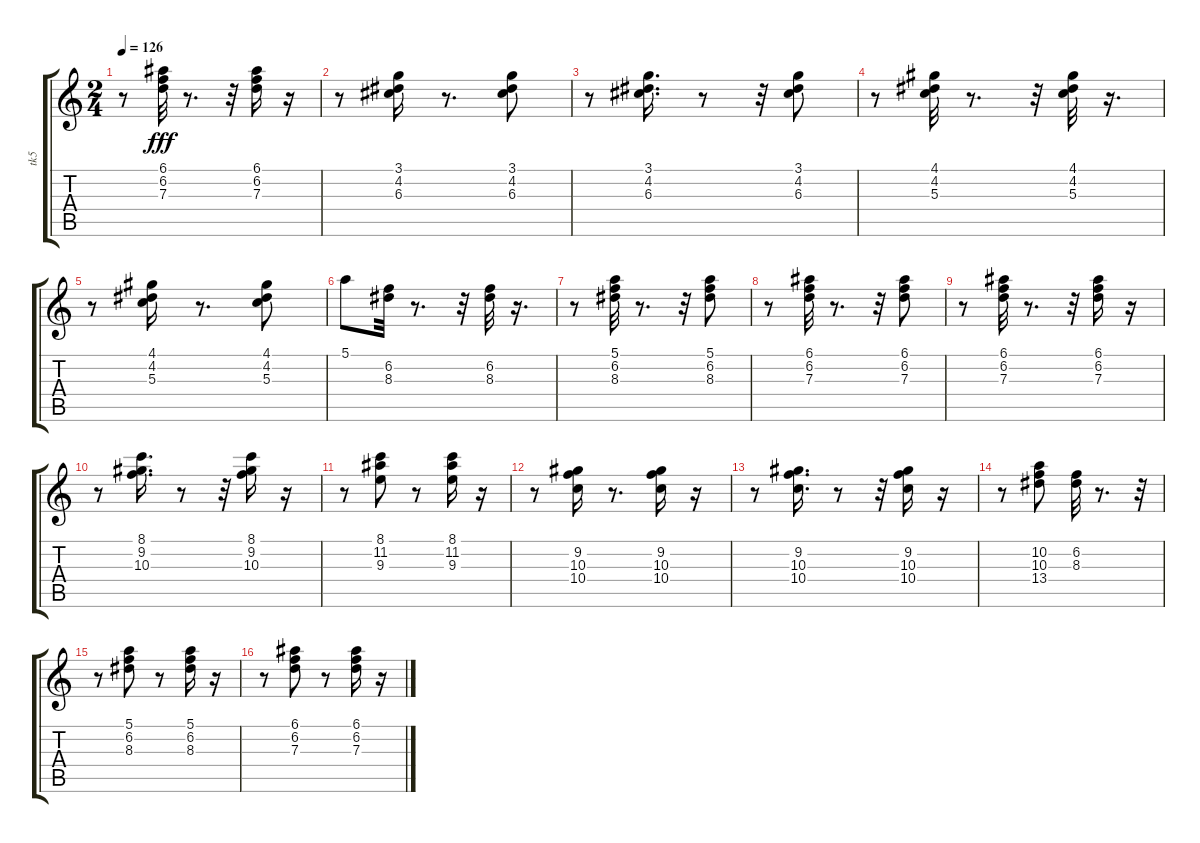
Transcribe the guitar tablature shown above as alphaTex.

\track ("tk5" "tk5") {instrument acousticguitarnylon}
\staff {score tabs}
\tuning (E4 B3 G3 D3 A2 E2) {hide}
\ts (2 4)
\tempo 126
\clef g2
\ks c
r.8{dy fff} (6.1 6.2 7.3).32 r.8{d} r.32 (6.1 6.2 7.3).16 r.16 |
r.8 (3.1 4.2 6.3).16 r.8{d} (3.1 4.2 6.3).8 |
r.8 (3.1 4.2 6.3).16{d} r.8 r.32 (3.1 4.2 6.3).8 |
r.8 (4.1 4.2 5.3).32 r.8{d} r.32 (4.1 4.2 5.3).32 r.16{d} |
r.8 (4.1 4.2 5.3).16 r.8{d} (4.1 4.2 5.3).8 |
5.1.8 (6.2 8.3).32 r.8{d} r.32 (6.2 8.3).32 r.16{d} |
r.8 (5.1 6.2 8.3).32 r.8{d} r.32 (5.1 6.2 8.3).8 |
r.8 (6.1 6.2 7.3).32 r.8{d} r.32 (6.1 6.2 7.3).8 |
r.8 (6.1 6.2 7.3).32 r.8{d} r.32 (6.1 6.2 7.3).16 r.16 |
r.8 (8.1 9.2 10.3).16{d} r.8 r.32 (8.1 9.2 10.3).16 r.16 |
r.8 (8.1 11.2 9.3).8 r.8 (8.1 11.2 9.3).16 r.16 |
r.8 (9.2 10.3 10.4).16 r.8{d} (9.2 10.3 10.4).16 r.16 |
r.8 (9.2 10.3 10.4).16{d} r.8 r.32 (9.2 10.3 10.4).16 r.16 |
r.8 (10.2 10.3 13.4).8 (6.2 8.3).32 r.8{d} r.32 |
r.8 (5.1 6.2 8.3).8 r.8 (5.1 6.2 8.3).16 r.16 |
r.8 (6.1 6.2 7.3).8 r.8 (6.1 6.2 7.3).16 r.16
